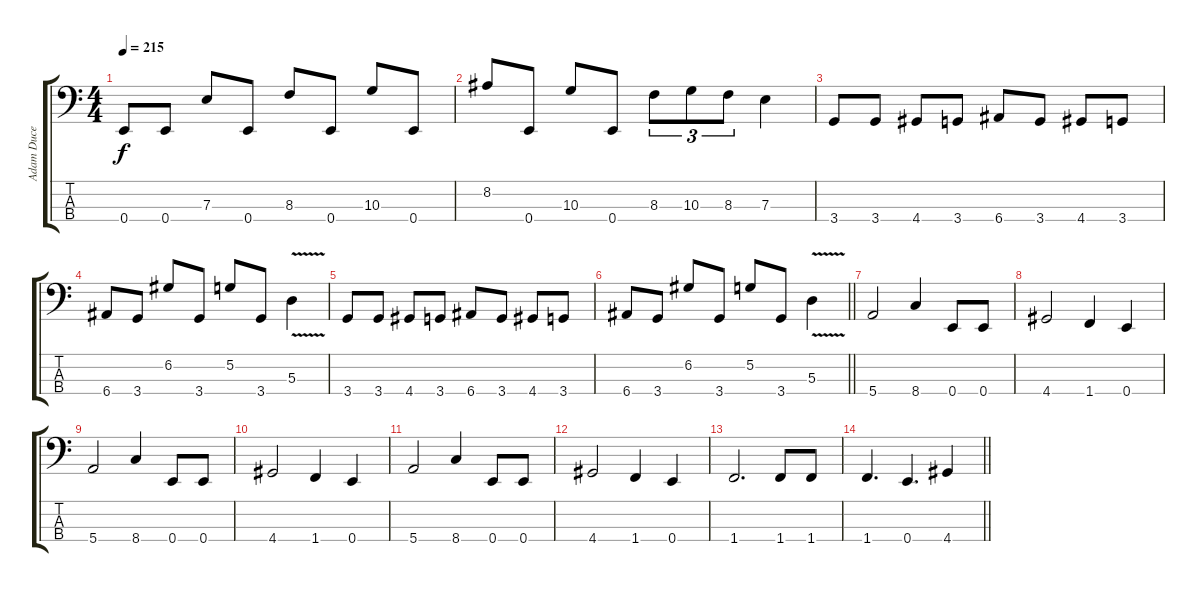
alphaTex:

\track ("Adam Duce" "Adam Duce") {instrument electricbassfinger}
\staff {score tabs}
\tuning (G2 D2 A1 E1) {hide}
\ts (4 4)
\tempo 215
\clef f4
\ks c
0.4.8{dy f} 0.4.8 7.3.8 0.4.8 8.3.8 0.4.8 10.3.8 0.4.8 |
8.2.8 0.4.8 10.3.8 0.4.8 8.3.8{tu (3 2)} 10.3.8{tu (3 2)} 8.3.8{tu (3 2)} 7.3.4 |
3.4.8 3.4.8 4.4.8 3.4.8 6.4.8 3.4.8 4.4.8 3.4.8 |
6.4.8 3.4.8 6.2.8 3.4.8 5.2.8 3.4.8 5.3{v}.4 |
3.4.8 3.4.8 4.4.8 3.4.8 6.4.8 3.4.8 4.4.8 3.4.8 |
\barLineRight lightlight
6.4.8 3.4.8 6.2.8 3.4.8 5.2.8 3.4.8 5.3{v}.4 |
5.4.2 8.4.4 0.4.8 0.4.8 |
4.4.2 1.4.4 0.4.4 |
5.4.2 8.4.4 0.4.8 0.4.8 |
4.4.2 1.4.4 0.4.4 |
5.4.2 8.4.4 0.4.8 0.4.8 |
4.4.2 1.4.4 0.4.4 |
1.4.2{d} 1.4.8 1.4.8 |
\barLineRight lightlight
1.4.4{d} 0.4.4{d} 4.4.4
